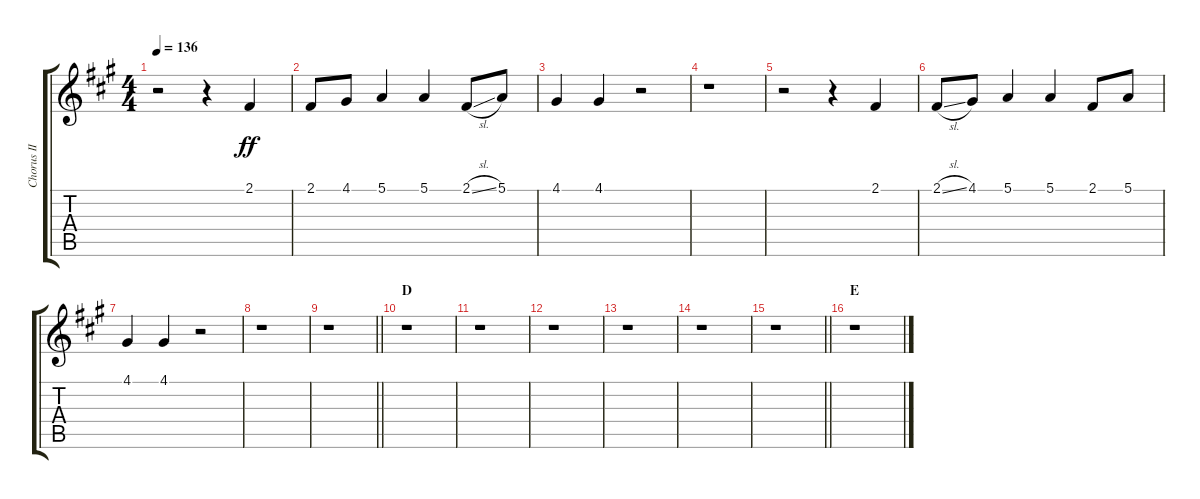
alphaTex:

\track ("Chorus II" "Chorus II") {instrument voiceoohs}
\staff {score tabs}
\tuning (E4 B3 G3 D3 A2 E2) {hide}
\ts (4 4)
\tempo 136
\clef g2
\ks a
r.2{dy ff} r.4 2.1.4 |
2.1.8 4.1.8 5.1.4 5.1.4 2.1{sl}.8 5.1.8 |
4.1.4 4.1.4 r.2 |
r.1 |
r.2 r.4 2.1.4 |
2.1{sl}.8 4.1.8 5.1.4 5.1.4 2.1.8 5.1.8 |
4.1.4 4.1.4 r.2 |
r.1 |
\barLineRight lightlight
r.1 |
\section ("" "D")
r.1 |
r.1 |
r.1 |
r.1 |
r.1 |
\barLineRight lightlight
r.1 |
\section ("" "E")
r.1
